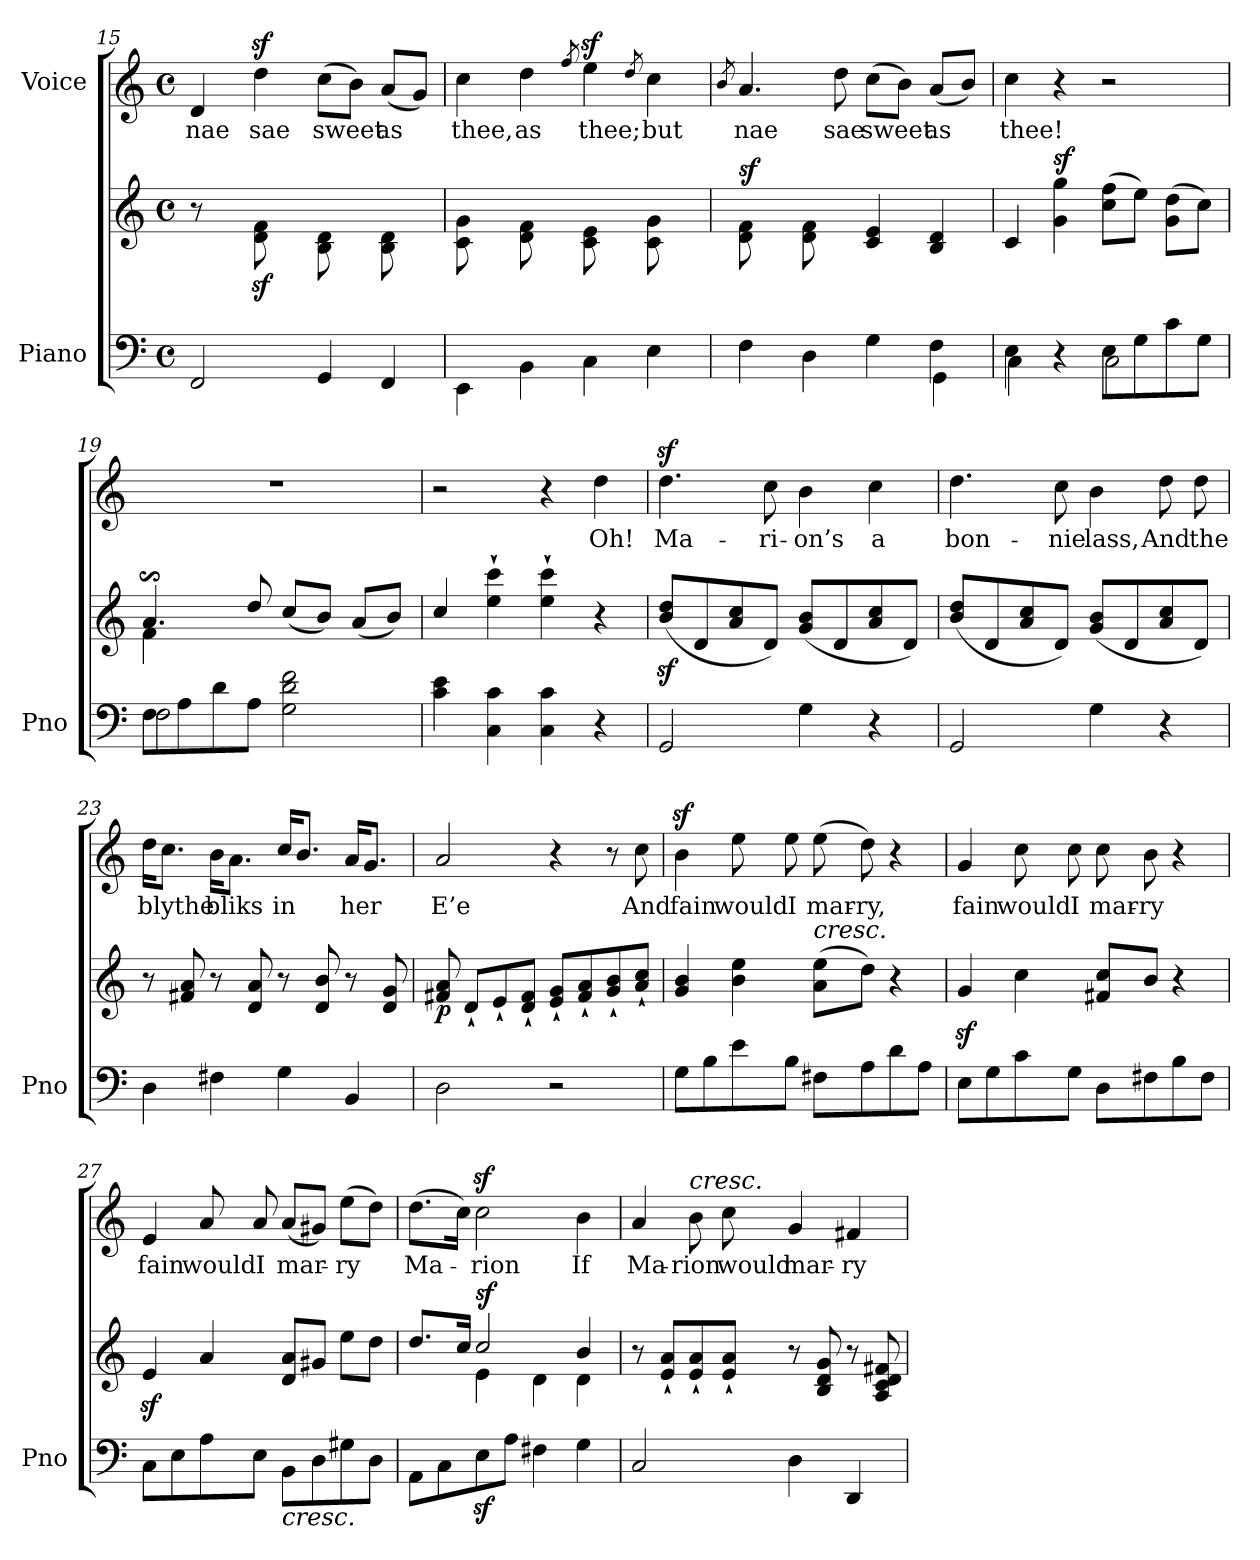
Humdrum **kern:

**kern	**kern	**dynam	**kern	**text
*part2	*part2	*part2	*part1	*part1
*staff3	*staff2	*staff2/3	*staff1	*staff1
*I"Piano	*	*	*I"Voice	*
*I'Pno	*	*	*	*
*clefF4	*clefG2	*	*clefG2	*
*k[]	*k[]	*	*k[]	*
*M4/4	*M4/4	*	*M4/4	*
*met(c)	*met(c)	*	*met(c)	*
=15	=15	=15	=15	=15
*^	*	*	*	*
!	!	!	!	!	!LO:LY:b
8ryy	2FF/	8r	.	4d/	nae
8A/L	.	8ryy	.	.	.
!	!	!	!	!	!LO:LY:b
8ryy	.	8d\z> 8f\z>	.	4ddz>\	sae
8A/J	.	8ryy	.	.	.
!	!	!	!	!	!LO:LY:b
8ryy	4GG/	8B\ 8d\L	.	(8cc\L	sweet
8G/	.	8ryy	.	8b\J)	.
!	!	!	!	!	!LO:LY:b
8ryy	4FF/	8B\ 8d\	.	(8a/L	as
8G/J	.	8ryy	.	8g/J)	.
=16	=16	=16	=16	=16	=16
!	!	!	!	!	!LO:LY:b
8ryy	4EE\	8c\ 8g\L	.	4cc\	thee,
8G/	.	8ryy	.	.	.
!	!	!	!	!	!LO:LY:b
8ryy	4BB\	8d\ 8f\	.	4dd\	as
8G/J	.	8ryy	.	.	.
.	.	.	.	8qff/	.
!	!	!	!	!	!LO:LY:b
8ryy	4C\	8c\ 8e\L	.	4eez>\	thee;
8G/	.	8ryy	.	.	.
.	.	.	.	8qdd/	.
!	!	!	!	!	!LO:LY:b
8ryy	4E\	8c\ 8g\	.	4cc\	but
8G/J	.	8ryy	.	.	.
*v	*v	*	*	*	*
!!LO:PB:g=z
=17	=17	=17	=17	=17
.	.	.	8qb/	.
*^	*^	*	*	*
*	*^	*	*	*	*	*
!	!	!	!	!	!LO:DY:a	!	!LO:LY:b
8ryy	2.ryy	4F\	8d\ 8f\L	2ryy	sf	4.a/	nae
8A/	.	.	8ryy	.	.	.	.
8ryy	.	4D\	8d\ 8f\	.	.	.	.
!	!	!	!	!	!	!	!LO:LY:b
8A/J	.	.	8ryy	.	.	8dd\	sae
!	!	!	!	!	!	!	!LO:LY:b
2ryy	.	4G\	4c/ 4e/	4ryy	.	(8cc\L	sweet
.	.	.	.	.	.	8b\J)	.
!	!	!	!	!	!	!	!LO:LY:b
.	4F\	4GG\	4B/ 4d/	4ryy	.	(>8a/L	as
.	.	.	.	.	.	8b/J)	.
=18	=18	=18	=18	=18	=18	=18	=18
!	!	!	!	!	!	!	!LO:LY:b
4E\	4C\	2ryy	4c/	4ryy	.	4cc\	thee!
!	!	!	!	!	!LO:DY:a	!	!
2.ryy	4r	.	4g\ 4gg\	4ryy	sf	4r	.
.	8E\L	2C\	(8cc\ 8ff\L	2ryy	.	2r	.
.	8G\	.	8ee\J)	.	.	.	.
.	8c\	.	(8g\ 8dd\L	.	.	.	.
.	8G\J	.	8cc\J)	.	.	.	.
*	*v	*v	*	*	*	*	*
=19	=19	=19	=19	=19	=19	=19
!	!	!	!	!LO:DY:b	!	!
!	!	!	!	!LO:DY:n=1:a	!	!
8F\L	2F\	4.as$SS/	4f\	sf sf	1r	.
8A\	.	.	.	.	.	.
8d\	.	.	4ryy	.	.	.
8A\J	.	8dd/	.	.	.	.
2G\ 2d\ 2f\	2ryy	(>8cc/L	2ryy	.	.	.
.	.	8b/J)	.	.	.	.
.	.	(>8a/L	.	.	.	.
.	.	8b/J)	.	.	.	.
*v	*v	*	*	*	*	*
*	*v	*v	*	*	*
=20	=20	=20	=20	=20
4c\ 4e\	4cc/	.	2r	.
4C\ 4c\	4ee\` 4ccc\`	.	.	.
4C\ 4c\	4ee\` 4ccc\`	.	4r	.
!	!	!	!	!LO:LY:b
4r	4r	.	4dd\	Oh!
!!LO:PB:g=z
=21	=21	=21	=21	=21
!	!	!	!	!LO:LY:b
2GG/	(8b/z> 8dd/z>L	.	4.ddz>\	Ma-
.	8d/	.	.	.
.	8a/ 8cc/	.	.	.
!	!	!	!	!LO:LY:b
.	8d/J)	.	8cc\	-ri-
!	!	!	!	!LO:LY:b
4G\	(8g/ 8b/L	.	4b\	-on’s
.	8d/	.	.	.
!	!	!	!	!LO:LY:b
4r	8a/ 8cc/	.	4cc\	a
.	8d/J)	.	.	.
=22	=22	=22	=22	=22
!	!	!	!	!LO:LY:b
2GG/	(8b/ 8dd/L	.	4.dd\	bon-
.	8d/	.	.	.
.	8a/ 8cc/	.	.	.
!	!	!	!	!LO:LY:b
.	8d/J)	.	8cc\	-nie
!	!	!	!	!LO:LY:b
4G\	(8g/ 8b/L	.	4b\	lass,
.	8d/	.	.	.
!	!	!	!	!LO:LY:b
4r	8a/ 8cc/	.	8dd\	And
!	!	!	!	!LO:LY:b
.	8d/J)	.	8dd\	the
=23	=23	=23	=23	=23
!	!	!	!	!LO:LY:b
4D\	8r	.	16dd\KL	blythe
.	.	.	8.cc\J	.
.	8f#X/ 8a/	.	.	.
!	!	!	!	!LO:LY:b
4F#X\	8r	.	16b\KL	bliks
.	.	.	8.a\J	.
.	8d/ 8a/	.	.	.
!	!	!	!	!LO:LY:b
4G\	8r	.	16cc/KL	in
.	.	.	8.b/J	.
.	8d/ 8b/	.	.	.
!	!	!	!	!LO:LY:b
4BB/	8r	.	16a/KL	her
.	.	.	8.g/J	.
.	8d/ 8g/	.	.	.
=24	=24	=24	=24	=24
!	!	!LO:DY:b	!	!LO:LY:b
2D\	8f#X/ 8a/	p	2a/	E’e
.	8d`/L	.	.	.
.	8e`/	.	.	.
.	8d/` 8f#/`J	.	.	.
2r	8e/` 8g/`L	.	4r	.
.	8f#/` 8a/`	.	.	.
.	8g/` 8b/`	.	8r	.
!	!	!	!	!LO:LY:b
.	8a/` 8cc/`J	.	8cc\	And
!!LO:LB:g=z
=25	=25	=25	=25	=25
!	!	!	!	!LO:LY:b
8G\L	4g/ 4b/	.	4bz>\	fain
8B\	.	.	.	.
!	!	!	!	!LO:LY:b
8e\	4b\ 4ee\	.	8ee\	would
!	!	!	!	!LO:LY:b
8B\J	.	.	8ee\	I
!	!LO:TX:a:i:t=cresc.	!	!	!
!	!	!	!	!LO:LY:b
8F#X\L	(8a\ 8ee\L	.	(8ee\	mar-
!	!	!	!	!LO:LY:b
8A\	8dd\J)	.	8dd\)	-ry,
8d\	4r	.	4r	.
8A\J	.	.	.	.
!!LO:LB:g=z
=26	=26	=26	=26	=26
!	!	!	!	!LO:LY:b
8E\L	4gz>/	.	4g/	fain
8G\	.	.	.	.
!	!	!	!	!LO:LY:b
8c\	4cc\	.	8cc\	would
!	!	!	!	!LO:LY:b
8G\J	.	.	8cc\	I
!	!	!	!	!LO:LY:b
8D\L	8f#X/ 8cc/L	.	8cc\	mar-
!	!	!	!	!LO:LY:b
8F#X\	8b/J	.	8b\	-ry
8B\	4r	.	4r	.
8F#\J	.	.	.	.
=27	=27	=27	=27	=27
!	!	!	!	!LO:LY:b
8C\L	4ez>/	.	4e/	fain
8E\	.	.	.	.
!	!	!	!	!LO:LY:b
8A\	4a/	.	8a/	would
!	!	!	!	!LO:LY:b
8E\J	.	.	8a/	I
!LO:TX:b:i:t=cresc.	!	!	!	!
!	!	!	!	!LO:LY:b
8BB\L	8d/ 8a/L	.	(8a/L	mar-
8D\	8g#X/J	.	8g#X/J)	.
!	!	!	!	!LO:LY:b
8G#X\	8ee\L	.	(8ee\L	-ry
8D\J	8dd\J	.	8dd\J)	.
=28	=28	=28	=28	=28
*	*^	*	*	*
!	!	!	!	!	!LO:LY:b
8AA\L	8.dd/L	4ryy	.	(8.dd\L	Ma-
8C\	.	.	.	.	.
.	16cc/Jk	.	.	16cc\Jk)	.
!	!	!	!LO:DY:a	!	!LO:LY:b
8Ez>\	2cc/	4e\	sf	2ccz>\	-rion
8A\J	.	.	.	.	.
4F#X\	.	4d\	.	.	.
!	!	!	!	!	!LO:LY:b
4G\	4b/	4d\	.	4b\	If
=29	=29	=29	=29	=29	=29
!	!	!	!	!	!LO:LY:b
*	*v	*v	*	*	*
2C/	8r	.	4a/	Ma-
.	8e/` 8a/`L	.	.	.
!	!	!	!LO:TX:a:i:t=cresc.	!
!	!	!	!	!LO:LY:b
.	8e/` 8a/`	.	8b\	-rion
!	!	!	!	!LO:LY:b
.	8e/` 8a/`J	.	8cc\	would
!	!	!	!	!LO:LY:b
4D\	8r	.	4g/	mar-
.	8B/ 8d/ 8g/	.	.	.
!	!	!	!	!LO:LY:b
4DD/	8r	.	4f#X/	-ry
.	8A/ 8c/ 8d/ 8f#X/	.	.	.
=	=	=	=	=
*-	*-	*-	*-	*-
